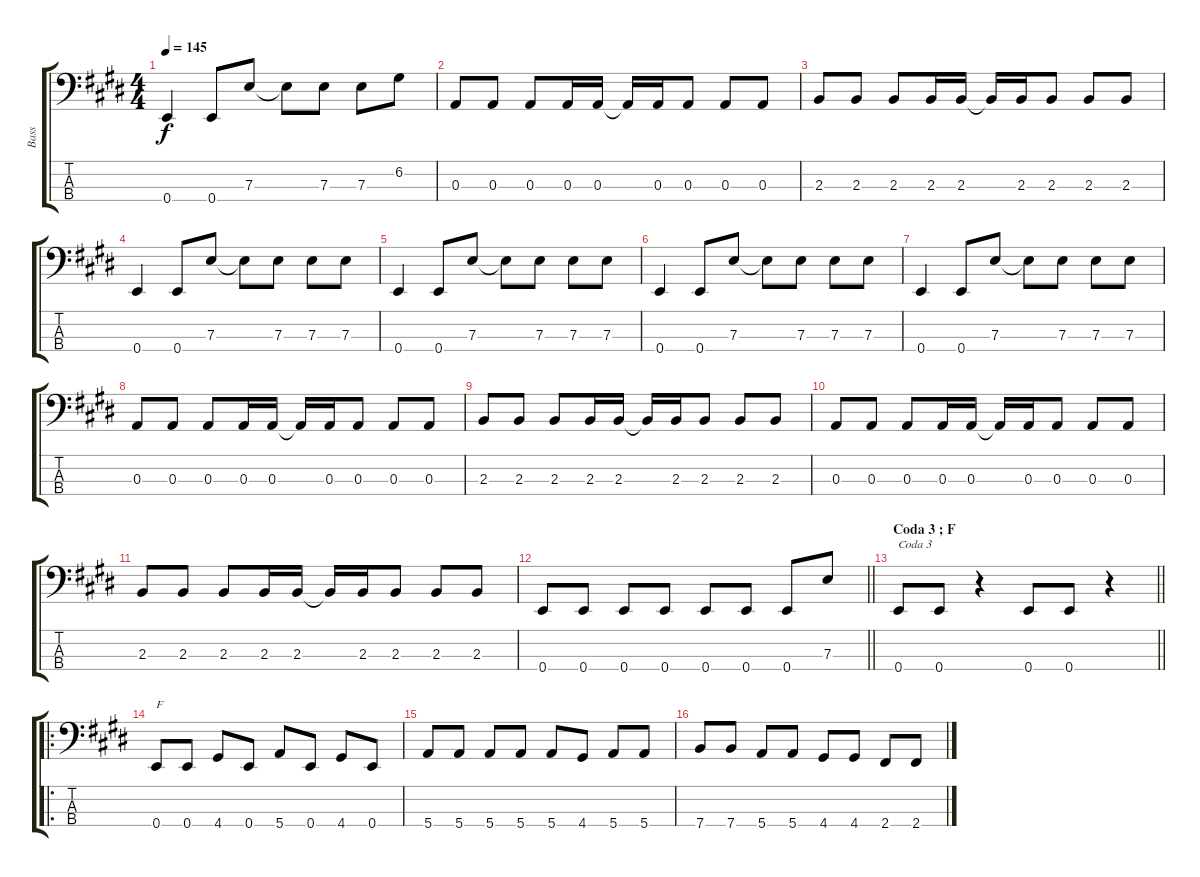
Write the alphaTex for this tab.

\track ("Bass" "Bass") {instrument electricbasspick}
\staff {score tabs}
\tuning (G2 D2 A1 E1) {hide}
\ts (4 4)
\tempo 145
\clef f4
\ks e
0.4.4{dy f} 0.4.8 7.3.8 7.3{t}.8 7.3.8 7.3.8 6.2.8 |
0.3.8 0.3.8 0.3.8 0.3.16 0.3.16 0.3{t}.16 0.3.16 0.3.8 0.3.8 0.3.8 |
2.3.8 2.3.8 2.3.8 2.3.16 2.3.16 2.3{t}.16 2.3.16 2.3.8 2.3.8 2.3.8 |
0.4.4 0.4.8 7.3.8 7.3{t}.8 7.3.8 7.3.8 7.3.8 |
0.4.4 0.4.8 7.3.8 7.3{t}.8 7.3.8 7.3.8 7.3.8 |
0.4.4 0.4.8 7.3.8 7.3{t}.8 7.3.8 7.3.8 7.3.8 |
0.4.4 0.4.8 7.3.8 7.3{t}.8 7.3.8 7.3.8 7.3.8 |
0.3.8 0.3.8 0.3.8 0.3.16 0.3.16 0.3{t}.16 0.3.16 0.3.8 0.3.8 0.3.8 |
2.3.8 2.3.8 2.3.8 2.3.16 2.3.16 2.3{t}.16 2.3.16 2.3.8 2.3.8 2.3.8 |
0.3.8 0.3.8 0.3.8 0.3.16 0.3.16 0.3{t}.16 0.3.16 0.3.8 0.3.8 0.3.8 |
2.3.8 2.3.8 2.3.8 2.3.16 2.3.16 2.3{t}.16 2.3.16 2.3.8 2.3.8 2.3.8 |
\barLineRight lightlight
0.4.8 0.4.8 0.4.8 0.4.8 0.4.8 0.4.8 0.4.8 7.3.8 |
\section ("" "Coda 3 ; F")
\barLineRight lightlight
0.4.8{txt "Coda 3"} 0.4.8 r.4 0.4.8 0.4.8 r.4 |
\ro
0.4.8{txt "F"} 0.4.8 4.4.8 0.4.8 5.4.8 0.4.8 4.4.8 0.4.8 |
5.4.8 5.4.8 5.4.8 5.4.8 5.4.8 4.4.8 5.4.8 5.4.8 |
7.4.8 7.4.8 5.4.8 5.4.8 4.4.8 4.4.8 2.4.8 2.4.8
